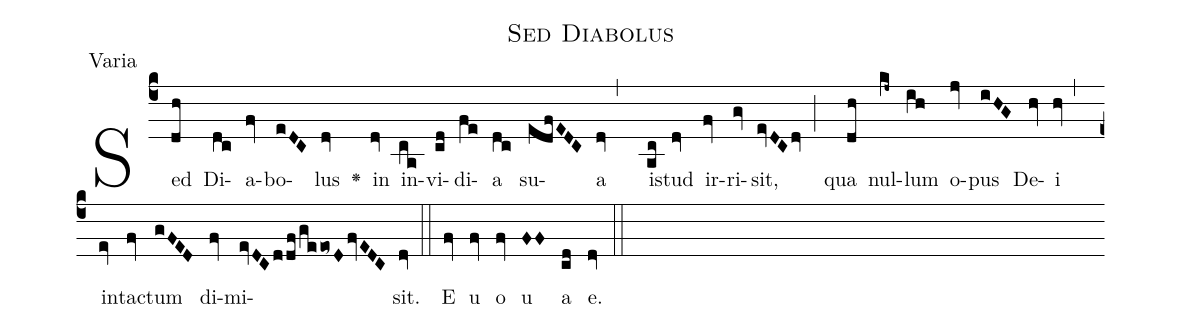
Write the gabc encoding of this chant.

name:Sed Diabolus;
office-part:Varia;
%%
(c4)Sed(dh) Di(dc)a(fv)bo(eDC)lus(dv) <v>\greheightstar</v>() in(dv) in(ca)vi(cd)di(fe)a(dc) su(edfEDC)a(dv,) i(ac)stud(dv) ir(fv)ri(gv)sit,(evDCdv;) qua(dh) nul(kj~)lum(ih) o(jv)pus(iHG) De(hv)i(hv,) in(ev)ta(fv)ctum(gFED) di(fv)mi(evDCddf/geeo~DfvEDC)sit.(dv) (::) E(fv) u(fv) o(fv) u(FF) a(cd) e.(dv) (::)
